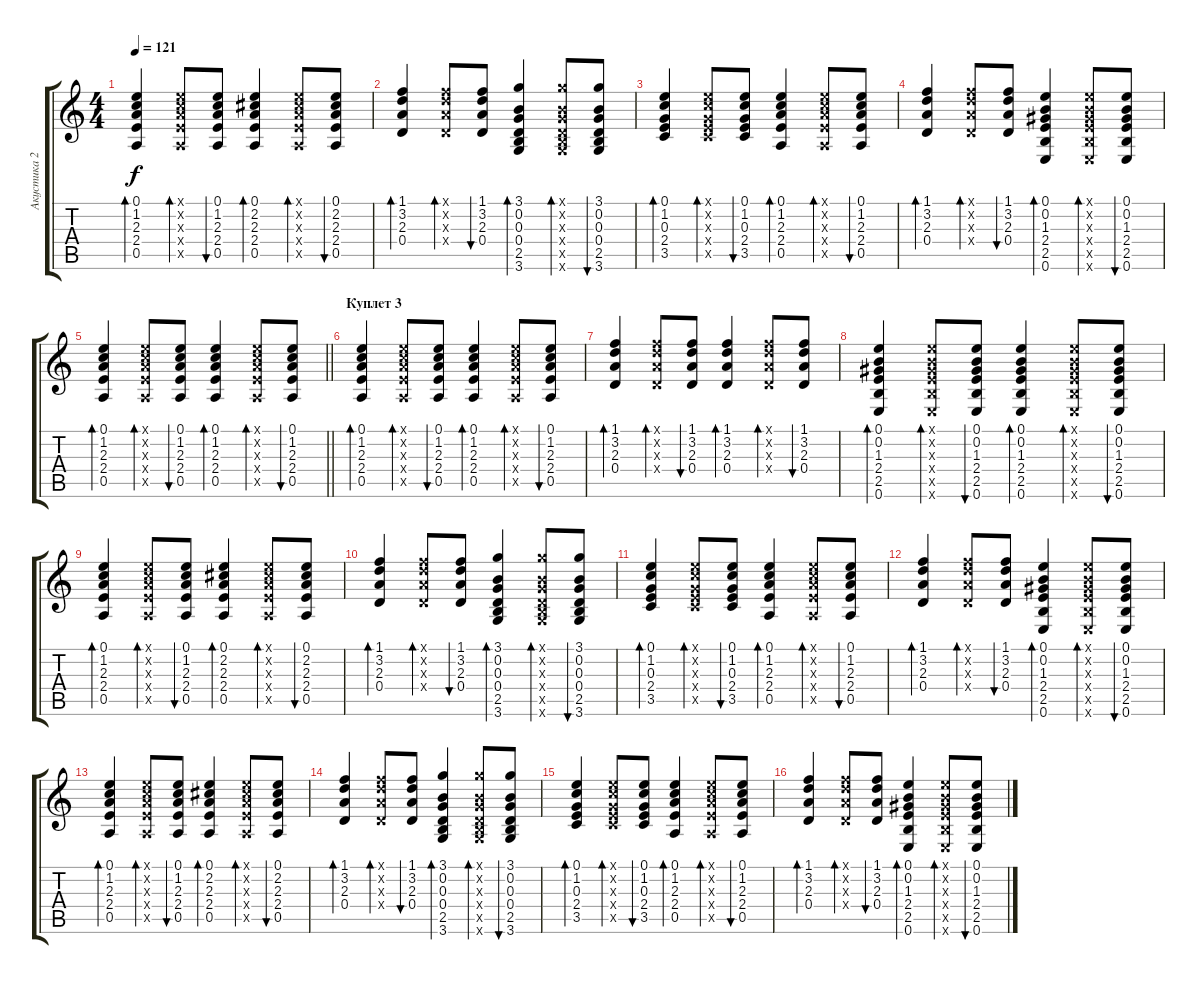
\track ("Акустика 2" "Акустика 2") {instrument acousticguitarsteel}
\staff {score tabs}
\tuning (E4 B3 G3 D3 A2 E2) {hide}
\ts (4 4)
\tempo 121
\clef g2
\ks c
(0.1 1.2 2.3 2.4 0.5).4{bd 60 dy f} (0.1{x} 1.2{x} 2.3{x} 2.4{x} 0.5{x}).8{bd 60} (0.1 1.2 2.3 2.4 0.5).8{bu 60} (0.1 2.2 2.3 2.4 0.5).4{bd 60} (0.1{x} 2.2{x} 2.3{x} 2.4{x} 0.5{x}).8{bd 60} (0.1 2.2 2.3 2.4 0.5).8{bu 60} |
(1.1 3.2 2.3 0.4).4{bd 60} (1.1{x} 3.2{x} 2.3{x} 0.4{x}).8{bd 60} (1.1 3.2 2.3 0.4).8{bu 60} (3.1 0.2 0.3 0.4 2.5 3.6).4{bd 60} (3.1{x} 0.2{x} 0.3{x} 0.4{x} 2.5{x} 3.6{x}).8{bd 60} (3.1 0.2 0.3 0.4 2.5 3.6).8{bu 60} |
(0.1 1.2 0.3 2.4 3.5).4{bd 60} (0.1{x} 1.2{x} 0.3{x} 2.4{x} 3.5{x}).8{bd 60} (0.1 1.2 0.3 2.4 3.5).8{bu 60} (0.1 1.2 2.3 2.4 0.5).4{bd 60} (0.1{x} 1.2{x} 2.3{x} 2.4{x} 0.5{x}).8{bd 60} (0.1 1.2 2.3 2.4 0.5).8{bu 60} |
(1.1 3.2 2.3 0.4).4{bd 60} (1.1{x} 3.2{x} 2.3{x} 0.4{x}).8{bd 60} (1.1 3.2 2.3 0.4).8{bu 60} (0.1 0.2 1.3 2.4 2.5 0.6).4{bd 60} (0.1{x} 0.2{x} 1.3{x} 2.4{x} 2.5{x} 0.6{x}).8{bd 60} (0.1 0.2 1.3 2.4 2.5 0.6).8{bu 60} |
\barLineRight lightlight
(0.1 1.2 2.3 2.4 0.5).4{bd 60} (0.1{x} 1.2{x} 2.3{x} 2.4{x} 0.5{x}).8{bd 60} (0.1 1.2 2.3 2.4 0.5).8{bu 60} (0.1 1.2 2.3 2.4 0.5).4{bd 60} (0.1{x} 1.2{x} 2.3{x} 2.4{x} 0.5{x}).8{bd 60} (0.1 1.2 2.3 2.4 0.5).8{bu 60} |
\section ("" "Куплет 3")
(0.1 1.2 2.3 2.4 0.5).4{bd 60} (0.1{x} 1.2{x} 2.3{x} 2.4{x} 0.5{x}).8{bd 60} (0.1 1.2 2.3 2.4 0.5).8{bu 60} (0.1 1.2 2.3 2.4 0.5).4{bd 60} (0.1{x} 1.2{x} 2.3{x} 2.4{x} 0.5{x}).8{bd 60} (0.1 1.2 2.3 2.4 0.5).8{bu 60} |
(1.1 3.2 2.3 0.4).4{bd 60} (1.1{x} 3.2{x} 2.3{x} 0.4{x}).8{bd 60} (1.1 3.2 2.3 0.4).8{bu 60} (1.1 3.2 2.3 0.4).4{bd 60} (1.1{x} 3.2{x} 2.3{x} 0.4{x}).8{bd 60} (1.1 3.2 2.3 0.4).8{bu 60} |
(0.1 0.2 1.3 2.4 2.5 0.6).4{bd 60} (0.1{x} 0.2{x} 1.3{x} 2.4{x} 2.5{x} 0.6{x}).8{bd 60} (0.1 0.2 1.3 2.4 2.5 0.6).8{bu 60} (0.1 0.2 1.3 2.4 2.5 0.6).4{bd 60} (0.1{x} 0.2{x} 1.3{x} 2.4{x} 2.5{x} 0.6{x}).8{bd 60} (0.1 0.2 1.3 2.4 2.5 0.6).8{bu 60} |
(0.1 1.2 2.3 2.4 0.5).4{bd 60} (0.1{x} 1.2{x} 2.3{x} 2.4{x} 0.5{x}).8{bd 60} (0.1 1.2 2.3 2.4 0.5).8{bu 60} (0.1 2.2 2.3 2.4 0.5).4{bd 60} (0.1{x} 2.2{x} 2.3{x} 2.4{x} 0.5{x}).8{bd 60} (0.1 2.2 2.3 2.4 0.5).8{bu 60} |
(1.1 3.2 2.3 0.4).4{bd 60} (1.1{x} 3.2{x} 2.3{x} 0.4{x}).8{bd 60} (1.1 3.2 2.3 0.4).8{bu 60} (3.1 0.2 0.3 0.4 2.5 3.6).4{bd 60} (3.1{x} 0.2{x} 0.3{x} 0.4{x} 2.5{x} 3.6{x}).8{bd 60} (3.1 0.2 0.3 0.4 2.5 3.6).8{bu 60} |
(0.1 1.2 0.3 2.4 3.5).4{bd 60} (0.1{x} 1.2{x} 0.3{x} 2.4{x} 3.5{x}).8{bd 60} (0.1 1.2 0.3 2.4 3.5).8{bu 60} (0.1 1.2 2.3 2.4 0.5).4{bd 60} (0.1{x} 1.2{x} 2.3{x} 2.4{x} 0.5{x}).8{bd 60} (0.1 1.2 2.3 2.4 0.5).8{bu 60} |
(1.1 3.2 2.3 0.4).4{bd 60} (1.1{x} 3.2{x} 2.3{x} 0.4{x}).8{bd 60} (1.1 3.2 2.3 0.4).8{bu 60} (0.1 0.2 1.3 2.4 2.5 0.6).4{bd 60} (0.1{x} 0.2{x} 1.3{x} 2.4{x} 2.5{x} 0.6{x}).8{bd 60} (0.1 0.2 1.3 2.4 2.5 0.6).8{bu 60} |
(0.1 1.2 2.3 2.4 0.5).4{bd 60} (0.1{x} 1.2{x} 2.3{x} 2.4{x} 0.5{x}).8{bd 60} (0.1 1.2 2.3 2.4 0.5).8{bu 60} (0.1 2.2 2.3 2.4 0.5).4{bd 60} (0.1{x} 2.2{x} 2.3{x} 2.4{x} 0.5{x}).8{bd 60} (0.1 2.2 2.3 2.4 0.5).8{bu 60} |
(1.1 3.2 2.3 0.4).4{bd 60} (1.1{x} 3.2{x} 2.3{x} 0.4{x}).8{bd 60} (1.1 3.2 2.3 0.4).8{bu 60} (3.1 0.2 0.3 0.4 2.5 3.6).4{bd 60} (3.1{x} 0.2{x} 0.3{x} 0.4{x} 2.5{x} 3.6{x}).8{bd 60} (3.1 0.2 0.3 0.4 2.5 3.6).8{bu 60} |
(0.1 1.2 0.3 2.4 3.5).4{bd 60} (0.1{x} 1.2{x} 0.3{x} 2.4{x} 3.5{x}).8{bd 60} (0.1 1.2 0.3 2.4 3.5).8{bu 60} (0.1 1.2 2.3 2.4 0.5).4{bd 60} (0.1{x} 1.2{x} 2.3{x} 2.4{x} 0.5{x}).8{bd 60} (0.1 1.2 2.3 2.4 0.5).8{bu 60} |
(1.1 3.2 2.3 0.4).4{bd 60} (1.1{x} 3.2{x} 2.3{x} 0.4{x}).8{bd 60} (1.1 3.2 2.3 0.4).8{bu 60} (0.1 0.2 1.3 2.4 2.5 0.6).4{bd 60} (0.1{x} 0.2{x} 1.3{x} 2.4{x} 2.5{x} 0.6{x}).8{bd 60} (0.1 0.2 1.3 2.4 2.5 0.6).8{bu 60}
